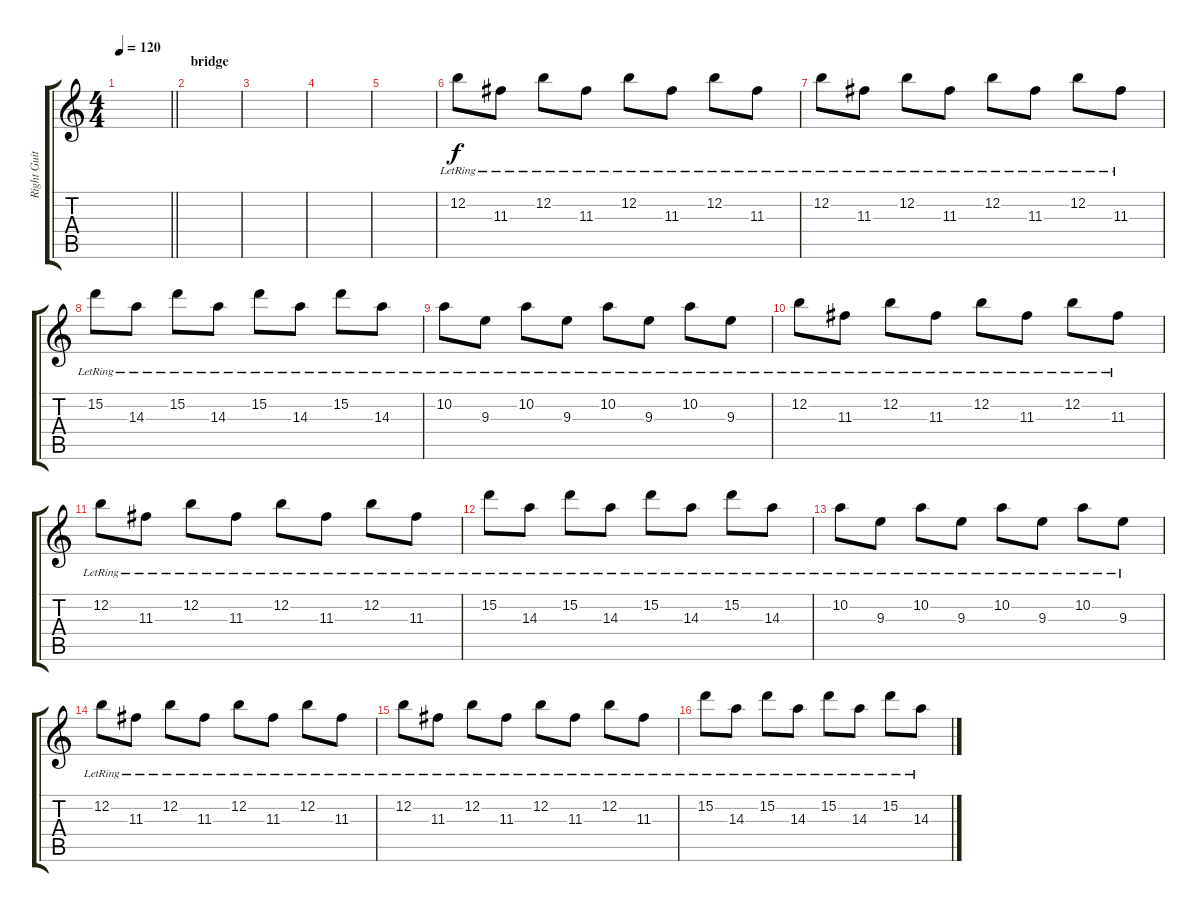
\track ("Right Guitar" "Right Guit") {instrument electricguitarjazz}
\staff {score tabs}
\tuning (E4 B3 G3 D3 A2 E2) {hide}
\ts (4 4)
\tempo 120
\clef g2
\barLineRight lightlight
\ks c
|
\section ("" "bridge")
|
|
|
|
12.2{lr}.8 11.3{lr}.8 12.2{lr}.8 11.3{lr}.8 12.2{lr}.8 11.3{lr}.8 12.2{lr}.8 11.3{lr}.8 |
12.2{lr}.8 11.3{lr}.8 12.2{lr}.8 11.3{lr}.8 12.2{lr}.8 11.3{lr}.8 12.2{lr}.8 11.3{lr}.8 |
15.2{lr}.8 14.3{lr}.8 15.2{lr}.8 14.3{lr}.8 15.2{lr}.8 14.3{lr}.8 15.2{lr}.8 14.3{lr}.8 |
10.2{lr}.8 9.3{lr}.8 10.2{lr}.8 9.3{lr}.8 10.2{lr}.8 9.3{lr}.8 10.2{lr}.8 9.3{lr}.8 |
12.2{lr}.8 11.3{lr}.8 12.2{lr}.8 11.3{lr}.8 12.2{lr}.8 11.3{lr}.8 12.2{lr}.8 11.3{lr}.8 |
12.2{lr}.8 11.3{lr}.8 12.2{lr}.8 11.3{lr}.8 12.2{lr}.8 11.3{lr}.8 12.2{lr}.8 11.3{lr}.8 |
15.2{lr}.8 14.3{lr}.8 15.2{lr}.8 14.3{lr}.8 15.2{lr}.8 14.3{lr}.8 15.2{lr}.8 14.3{lr}.8 |
10.2{lr}.8 9.3{lr}.8 10.2{lr}.8 9.3{lr}.8 10.2{lr}.8 9.3{lr}.8 10.2{lr}.8 9.3{lr}.8 |
12.2{lr}.8 11.3{lr}.8 12.2{lr}.8 11.3{lr}.8 12.2{lr}.8 11.3{lr}.8 12.2{lr}.8 11.3{lr}.8 |
12.2{lr}.8 11.3{lr}.8 12.2{lr}.8 11.3{lr}.8 12.2{lr}.8 11.3{lr}.8 12.2{lr}.8 11.3{lr}.8 |
15.2{lr}.8 14.3{lr}.8 15.2{lr}.8 14.3{lr}.8 15.2{lr}.8 14.3{lr}.8 15.2{lr}.8 14.3{lr}.8
